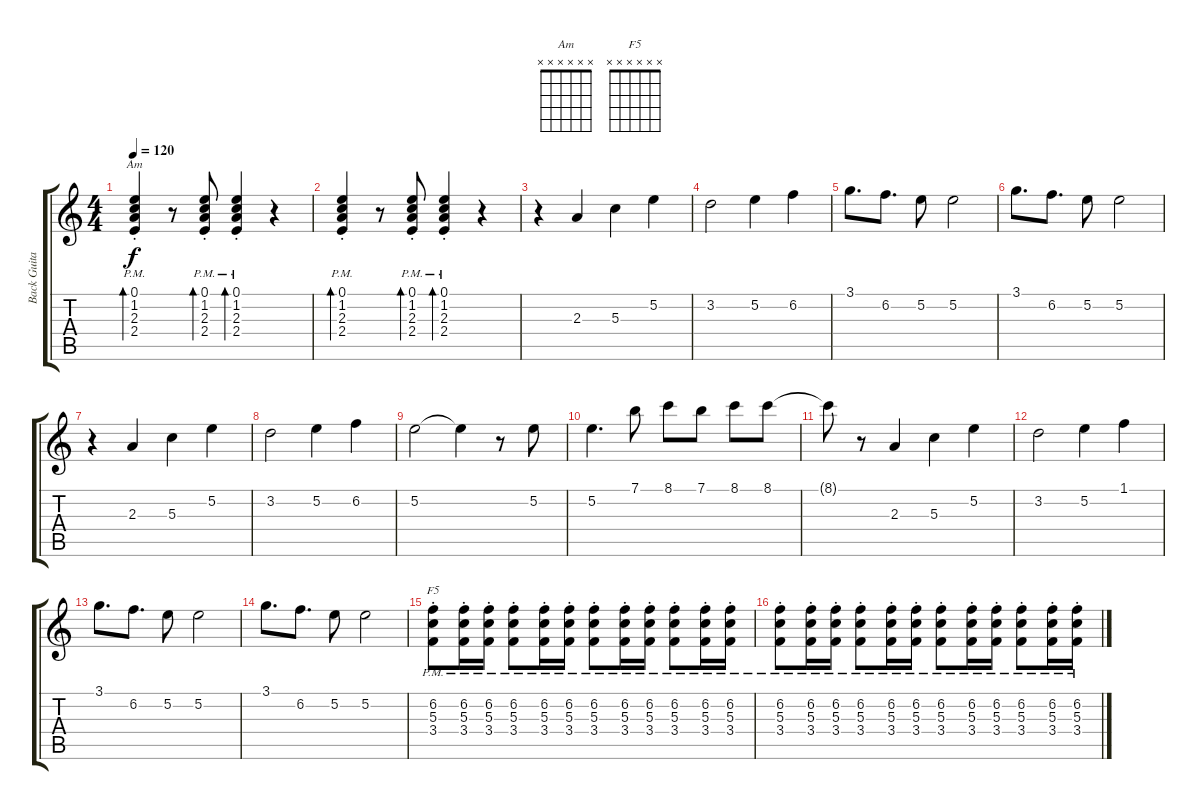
\track ("Back Guitar" "Back Guita") {instrument acousticguitarsteel}
\staff {score tabs}
\tuning (E4 B3 G3 D3 A2 E2) {hide}
\chord ("Am" x x x x x x)
\chord ("F5" x x x x x x)
\ts (4 4)
\tempo 120
\clef g2
\ks c
(0.1{pm st} 1.2{pm st} 2.3{pm st} 2.4{pm st}).4{bd 30 ch "Am" dy f} r.8 (0.1{pm st} 1.2{pm st} 2.3{pm st} 2.4{pm st}).8{bd 30} (0.1{pm st} 1.2{pm st} 2.3{pm st} 2.4{pm st}).4{bd 30} r.4 |
(0.1{pm st} 1.2{pm st} 2.3{pm st} 2.4{pm st}).4{bd 30} r.8 (0.1{pm st} 1.2{pm st} 2.3{pm st} 2.4{pm st}).8{bd 30} (0.1{pm st} 1.2{pm st} 2.3{pm st} 2.4{pm st}).4{bd 30} r.4 |
r.4 2.3.4 5.3.4 5.2.4 |
3.2.2 5.2.4 6.2.4 |
3.1.8{d} 6.2.8{d} 5.2.8 5.2.2 |
3.1.8{d} 6.2.8{d} 5.2.8 5.2.2 |
r.4 2.3.4 5.3.4 5.2.4 |
3.2.2 5.2.4 6.2.4 |
5.2.2 5.2{t}.4 r.8 5.2.8 |
5.2.4{d} 7.1.8 8.1.8 7.1.8 8.1.8 8.1.8 |
8.1{t}.8 r.8 2.3.4 5.3.4 5.2.4 |
3.2.2 5.2.4 1.1.4 |
3.1.8{d} 6.2.8{d} 5.2.8 5.2.2 |
3.1.8{d} 6.2.8{d} 5.2.8 5.2.2 |
(6.2{pm st} 5.3{pm st} 3.4{pm st}).8{ch "F5" volume 10} (6.2{pm st} 5.3{pm st} 3.4{pm st}).16 (6.2{pm st} 5.3{pm st} 3.4{pm st}).16 (6.2{pm st} 5.3{pm st} 3.4{pm st}).8 (6.2{pm st} 5.3{pm st} 3.4{pm st}).16 (6.2{pm st} 5.3{pm st} 3.4{pm st}).16 (6.2{pm st} 5.3{pm st} 3.4{pm st}).8 (6.2{pm st} 5.3{pm st} 3.4{pm st}).16 (6.2{pm st} 5.3{pm st} 3.4{pm st}).16 (6.2{pm st} 5.3{pm st} 3.4{pm st}).8 (6.2{pm st} 5.3{pm st} 3.4{pm st}).16 (6.2{pm st} 5.3{pm st} 3.4{pm st}).16 |
(6.2{pm st} 5.3{pm st} 3.4{pm st}).8 (6.2{pm st} 5.3{pm st} 3.4{pm st}).16 (6.2{pm st} 5.3{pm st} 3.4{pm st}).16 (6.2{pm st} 5.3{pm st} 3.4{pm st}).8 (6.2{pm st} 5.3{pm st} 3.4{pm st}).16 (6.2{pm st} 5.3{pm st} 3.4{pm st}).16 (6.2{pm st} 5.3{pm st} 3.4{pm st}).8 (6.2{pm st} 5.3{pm st} 3.4{pm st}).16 (6.2{pm st} 5.3{pm st} 3.4{pm st}).16 (6.2{pm st} 5.3{pm st} 3.4{pm st}).8 (6.2{pm st} 5.3{pm st} 3.4{pm st}).16 (6.2{pm st} 5.3{pm st} 3.4{pm st}).16
